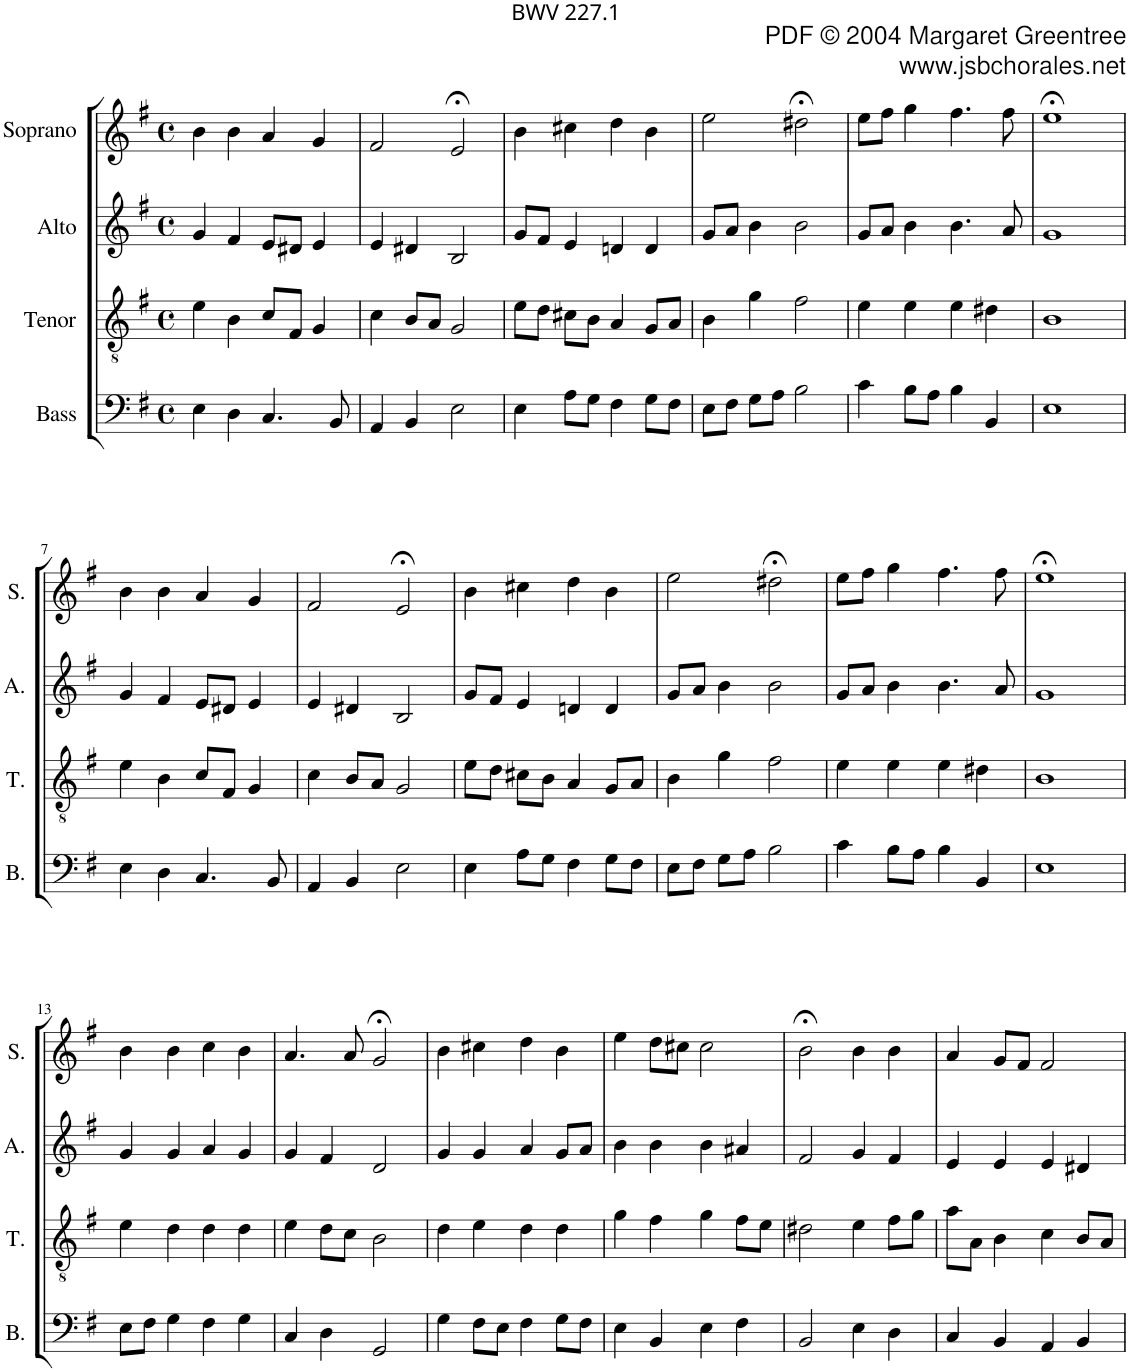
**kern	**kern	**kern	**kern
*part4	*part3	*part2	*part1
*staff4	*staff3	*staff2	*staff1
*I"Bass	*I"Tenor	*I"Alto	*I"Soprano
*I'B.	*I'T.	*I'A.	*I'S.
*clefF4	*clefGv2	*clefG2	*clefG2
*k[f#]	*k[f#]	*k[f#]	*k[f#]
*e:	*e:	*e:	*e:
*M4/4	*M4/4	*M4/4	*M4/4
*met(c)	*met(c)	*met(c)	*met(c)
=1	=1	=1	=1
4E\	4e\	4g/	4b\
4D\	4B\	4f#/	4b\
4.C/	8c/L	8e/L	4a/
.	8F#/J	8d#X/J	.
.	4G/	4e/	4g/
8BB/	.	.	.
=2	=2	=2	=2
4AA/	4c\	4e/	2f#/
4BB/	8B/L	4d#X/	.
.	8A/J	.	.
2E\	2G/	2B/	2e;</
=3	=3	=3	=3
4E\	8e\L	8g/L	4b\
.	8d\J	8f#/J	.
8A\L	8c#X\L	4e/	4cc#X\
8G\J	8B\J	.	.
4F#\	4A/	4dn/	4dd\
8G\L	8G/L	4d/	4b\
8F#\J	8A/J	.	.
=4	=4	=4	=4
8E\L	4B\	8g/L	2ee\
8F#\J	.	8a/J	.
8G\L	4g\	4b\	.
8A\J	.	.	.
2B\	2f#\	2b\	2dd#X;<\
=5	=5	=5	=5
4c\	4e\	8g/L	8ee\L
.	.	8a/J	8ff#\J
8B\L	4e\	4b\	4gg\
8A\J	.	.	.
4B\	4e\	4.b\	4.ff#\
4BB/	4d#X\	.	.
.	.	8a/	8ff#\
=6	=6	=6	=6
1E	1B	1g	1ee;<
!!LO:LB:g=z
=7	=7	=7	=7
4E\	4e\	4g/	4b\
4D\	4B\	4f#/	4b\
4.C/	8c/L	8e/L	4a/
.	8F#/J	8d#X/J	.
.	4G/	4e/	4g/
8BB/	.	.	.
=8	=8	=8	=8
4AA/	4c\	4e/	2f#/
4BB/	8B/L	4d#X/	.
.	8A/J	.	.
2E\	2G/	2B/	2e;</
=9	=9	=9	=9
4E\	8e\L	8g/L	4b\
.	8d\J	8f#/J	.
8A\L	8c#X\L	4e/	4cc#X\
8G\J	8B\J	.	.
4F#\	4A/	4dn/	4dd\
8G\L	8G/L	4d/	4b\
8F#\J	8A/J	.	.
=10	=10	=10	=10
8E\L	4B\	8g/L	2ee\
8F#\J	.	8a/J	.
8G\L	4g\	4b\	.
8A\J	.	.	.
2B\	2f#\	2b\	2dd#X;<\
=11	=11	=11	=11
4c\	4e\	8g/L	8ee\L
.	.	8a/J	8ff#\J
8B\L	4e\	4b\	4gg\
8A\J	.	.	.
4B\	4e\	4.b\	4.ff#\
4BB/	4d#X\	.	.
.	.	8a/	8ff#\
=12	=12	=12	=12
1E	1B	1g	1ee;<
!!LO:LB:g=z
=13	=13	=13	=13
8E\L	4e\	4g/	4b\
8F#\J	.	.	.
4G\	4d\	4g/	4b\
4F#\	4d\	4a/	4cc\
4G\	4d\	4g/	4b\
=14	=14	=14	=14
4C/	4e\	4g/	4.a/
4D\	8d\L	4f#/	.
.	8c\J	.	8a/
2GG/	2B\	2d/	2g;</
=15	=15	=15	=15
4G\	4d\	4g/	4b\
8F#\L	4e\	4g/	4cc#X\
8E\J	.	.	.
4F#\	4d\	4a/	4dd\
8G\L	4d\	8g/L	4b\
8F#\J	.	8a/J	.
=16	=16	=16	=16
4E\	4g\	4b\	4ee\
4BB/	4f#\	4b\	8dd\L
.	.	.	8cc#X\J
4E\	4g\	4b\	2cc#\
4F#\	8f#\L	4a#X/	.
.	8e\J	.	.
=17	=17	=17	=17
2BB/	2d#X\	2f#/	2b;<\
4E\	4e\	4g/	4b\
4D\	8f#\L	4f#/	4b\
.	8g\J	.	.
=18	=18	=18	=18
4C/	8a\L	4e/	4a/
.	8A\J	.	.
4BB/	4B\	4e/	8g/L
.	.	.	8f#/J
4AA/	4c\	4e/	2f#/
4BB/	8B/L	4d#X/	.
.	8A/J	.	.
=	=	=	=
*-	*-	*-	*-
